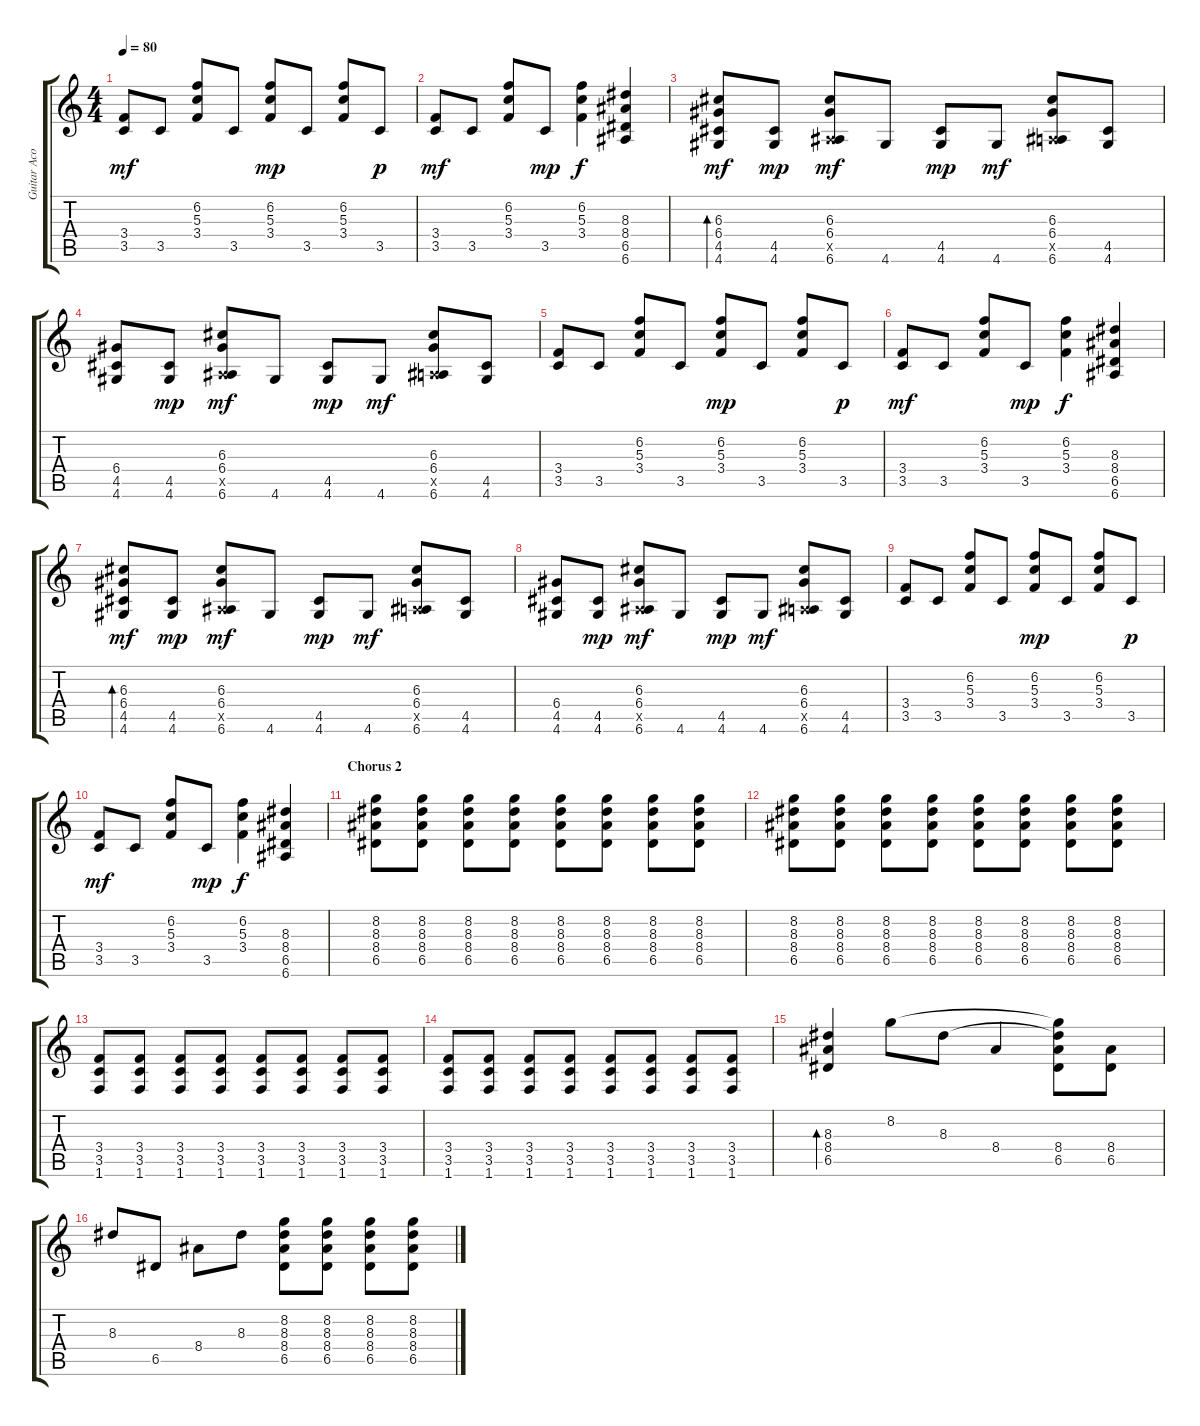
\track ("Guitar Acoustic" "Guitar Aco") {instrument acousticguitarsteel}
\staff {score tabs}
\tuning (E4 B3 G3 D3 A2 E2) {hide}
\ts (4 4)
\tempo 80
\clef g2
\ks c
(3.4 3.5).8{dy mf} 3.5.8 (6.2 5.3 3.4).8 3.5.8 (6.2 5.3 3.4).8{dy mp} 3.5.8 (6.2 5.3 3.4).8 3.5.8{dy p} |
(3.4 3.5).8{dy mf} 3.5.8 (6.2 5.3 3.4).8 3.5.8{dy mp} (6.2 5.3 3.4).4{dy f} (8.3 8.4 6.5 6.6).4 |
(6.3 6.4 4.5 4.6).8{bd 30 dy mf} (4.5 4.6).8{dy mp} (6.3 6.4 0.5{x} 6.6).8{dy mf} 4.6.8 (4.5 4.6).8{dy mp} 4.6.8{dy mf} (6.3 6.4 0.5{x} 6.6).8 (4.5 4.6).8 |
(6.4 4.5 4.6).8 (4.5 4.6).8{dy mp} (6.3 6.4 0.5{x} 6.6).8{dy mf} 4.6.8 (4.5 4.6).8{dy mp} 4.6.8{dy mf} (6.3 6.4 0.5{x} 6.6).8 (4.5 4.6).8 |
(3.4 3.5).8 3.5.8 (6.2 5.3 3.4).8 3.5.8 (6.2 5.3 3.4).8{dy mp} 3.5.8 (6.2 5.3 3.4).8 3.5.8{dy p} |
(3.4 3.5).8{dy mf} 3.5.8 (6.2 5.3 3.4).8 3.5.8{dy mp} (6.2 5.3 3.4).4{dy f} (8.3 8.4 6.5 6.6).4 |
(6.3 6.4 4.5 4.6).8{bd 30 dy mf} (4.5 4.6).8{dy mp} (6.3 6.4 0.5{x} 6.6).8{dy mf} 4.6.8 (4.5 4.6).8{dy mp} 4.6.8{dy mf} (6.3 6.4 0.5{x} 6.6).8 (4.5 4.6).8 |
(6.4 4.5 4.6).8 (4.5 4.6).8{dy mp} (6.3 6.4 0.5{x} 6.6).8{dy mf} 4.6.8 (4.5 4.6).8{dy mp} 4.6.8{dy mf} (6.3 6.4 0.5{x} 6.6).8 (4.5 4.6).8 |
(3.4 3.5).8 3.5.8 (6.2 5.3 3.4).8 3.5.8 (6.2 5.3 3.4).8{dy mp} 3.5.8 (6.2 5.3 3.4).8 3.5.8{dy p} |
(3.4 3.5).8{dy mf} 3.5.8 (6.2 5.3 3.4).8 3.5.8{dy mp} (6.2 5.3 3.4).4{dy f} (8.3 8.4 6.5 6.6).4 |
\section ("" "Chorus 2")
(8.2 8.3 8.4 6.5).8 (8.2 8.3 8.4 6.5).8 (8.2 8.3 8.4 6.5).8 (8.2 8.3 8.4 6.5).8 (8.2 8.3 8.4 6.5).8 (8.2 8.3 8.4 6.5).8 (8.2 8.3 8.4 6.5).8 (8.2 8.3 8.4 6.5).8 |
(8.2 8.3 8.4 6.5).8 (8.2 8.3 8.4 6.5).8 (8.2 8.3 8.4 6.5).8 (8.2 8.3 8.4 6.5).8 (8.2 8.3 8.4 6.5).8 (8.2 8.3 8.4 6.5).8 (8.2 8.3 8.4 6.5).8 (8.2 8.3 8.4 6.5).8 |
(3.4 3.5 1.6).8 (3.4 3.5 1.6).8 (3.4 3.5 1.6).8 (3.4 3.5 1.6).8 (3.4 3.5 1.6).8 (3.4 3.5 1.6).8 (3.4 3.5 1.6).8 (3.4 3.5 1.6).8 |
(3.4 3.5 1.6).8 (3.4 3.5 1.6).8 (3.4 3.5 1.6).8 (3.4 3.5 1.6).8 (3.4 3.5 1.6).8 (3.4 3.5 1.6).8 (3.4 3.5 1.6).8 (3.4 3.5 1.6).8 |
(8.3 8.4 6.5).4{bd 30} 8.2.8 8.3.8 8.4.4 (8.2{t} 8.3{t} 8.4 6.5).8 (8.4 6.5).8 |
8.3.8 6.5.8 8.4.8 8.3.8 (8.2 8.3 8.4 6.5).8 (8.2 8.3 8.4 6.5).8 (8.2 8.3 8.4 6.5).8 (8.2 8.3 8.4 6.5).8
